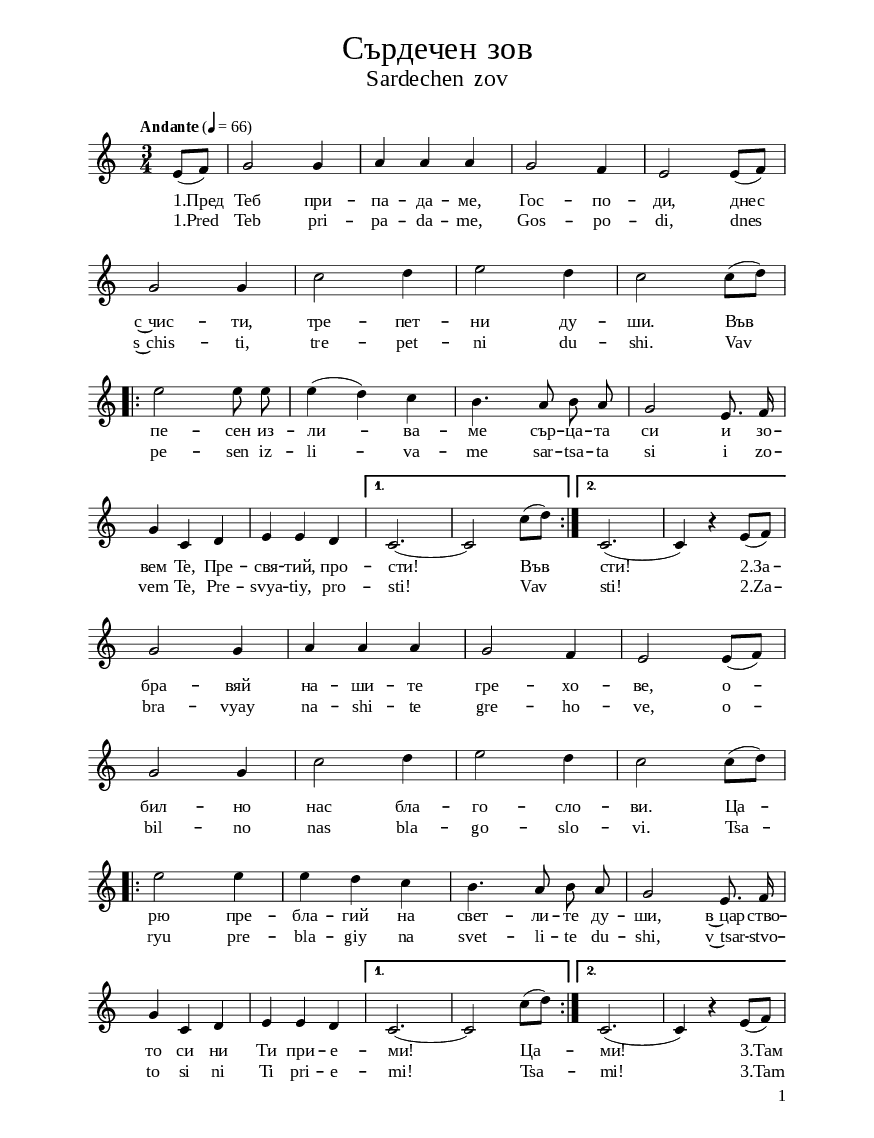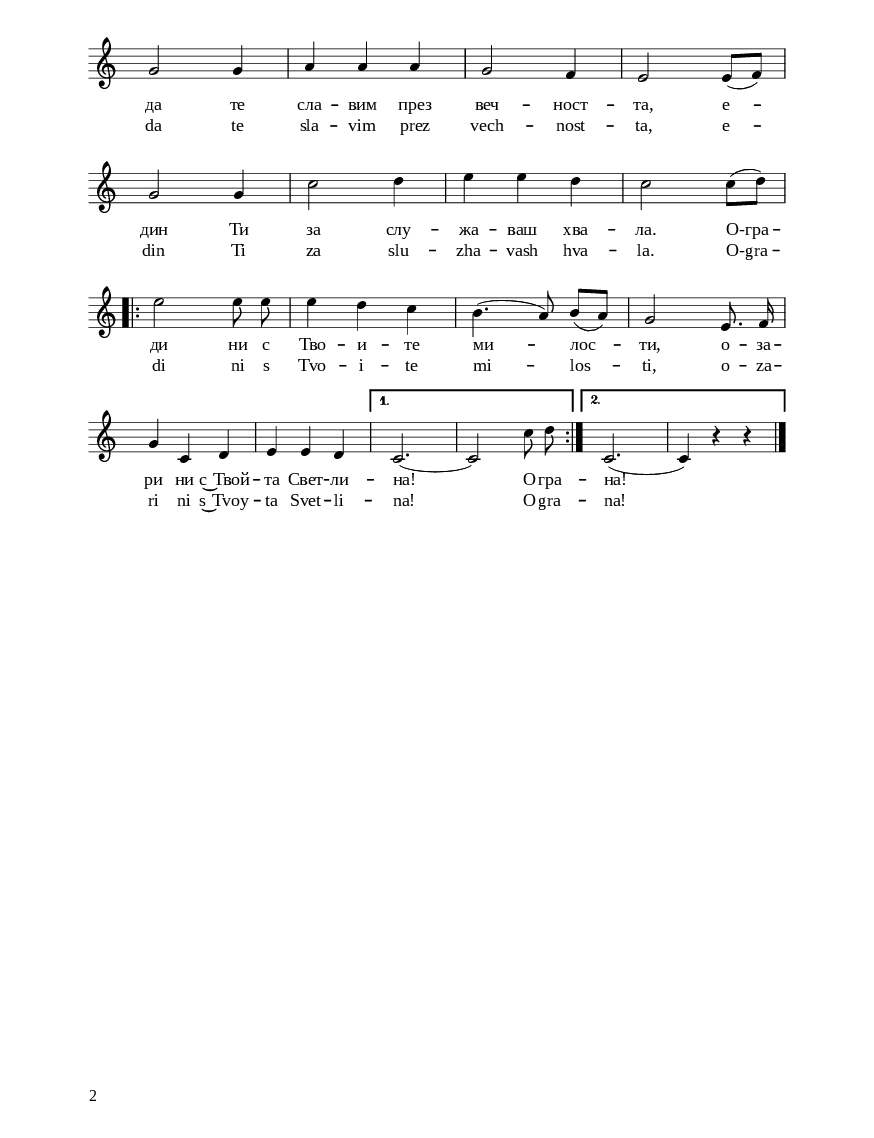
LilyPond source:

\version "2.20.0"

\paper {
  #(set-paper-size "a5")
}

\bookpart {
  \paper {
    print-all-headers = ##t
    print-page-number = ##t
    print-first-page-number = ##t

    % put page numbers on the bottom
    oddHeaderMarkup = \markup ""
    evenHeaderMarkup = \markup ""
    oddFooterMarkup = \markup
    \fill-line {
      ""
      \on-the-fly #print-page-number-check-first \fromproperty #'page:page-number-string
    }
    evenFooterMarkup = \markup
    \fill-line {
      \on-the-fly #print-page-number-check-first \fromproperty #'page:page-number-string
      ""
    }

    left-margin = 1.5\cm
    right-margin = 1.5\cm
    top-margin = 1.6\cm
    bottom-margin = 1.2\cm
    ragged-bottom = ##t % do not spread the staves to fill the whole vertical space

    % change lyrics and titles font (affects notes also)
    fonts =
    #(make-pango-font-tree
      "Times New Roman"
      "DejaVu Sans"
      "DejaVu Sans Mono"
      (/ (* staff-height pt) 3.6))

    % change distance between staves
    system-system-spacing =
    #'((basic-distance . 12)
       (minimum-distance . 6)
       (padding . 1)
       (stretchability . 12))
  }

  \header {
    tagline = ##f
  }

  \score{
    \layout {
      indent = 0.0\cm % remove first line indentation
      %ragged-last = ##t % do not spread last line to fill the whole space
      \context {
        \Score
        \omit BarNumber %remove bar numbers
      } % context

      \context {
        % change staff size
        \Staff
        fontSize = #+0 % affects notes size only
        \override StaffSymbol #'staff-space = #(magstep -3)
        \override StaffSymbol #'thickness = #0.5
        \override BarLine #'hair-thickness = #1
        %\override StaffSymbol #'ledger-line-thickness = #'(0 . 0)
      }

      \context {
        % adjust space between staff and lyrics and between the two lyric lines
        \Lyrics
        \override VerticalAxisGroup.nonstaff-relatedstaff-spacing = #'((basic-distance . 4.5))
        \override VerticalAxisGroup.nonstaff-nonstaff-spacing = #'((minimum-distance . 2))
      }
    } % layout

    \new Voice \absolute{
      \clef treble
      \key c \major
      \time 3/4
      \tempo \markup {
        % make tempo note smaller
        \concat {
          "Andante" \normal-text { " (" }
          \teeny \general-align #Y #DOWN \note #"4" #0.8
          \normal-text { " = 66)" }
        }
      }
      \autoBeamOff
      \partial 4
      e'8 ([f'8]) |  g'2 g'4 |  a'4 a' a' | g'2 f'4 | e'2 e'8 ([ f' ]) | \break

      g'2 g'4 | c''2 d''4 | e''2 d''4 | c''2 c''8 ( [d''8]) | \break

      \repeat volta 2 {
        e''2 e''8 e'' | e''4 ( d'' ) c'' | b'4. a'8  b' a' | g'2 e'8. f'16 | \break
        g'4 c' d' | e' e' d' |
      }
      \alternative {
        { c'2. ~| c'2  c''8 ( [ d'' ] ) |  }
        { c'2. ( | c'4 ) r4 e'8 ([f'8 ])| \break }
      }

      g'2 g'4 |  a'4 a' a' | g'2 f'4 | e'2 e'8 ([ f' ]) | \break

      g'2 g'4 | c''2 d''4 | e''2 d''4 | c''2 c''8 ( [d''8]) | \break

      \repeat volta 2 {
        e''2 e''4 | e''4 d'' c'' | b'4. a'8  b' a' | g'2 e'8. f'16 | \break
        g'4 c' d' | e' e' d' |
      }

      \alternative {
        { c'2. ~| c'2  c''8 ( [ d'' ] ) |  }
        { c'2. ( | c'4 ) r4 e'8 ([f'8 ])| \break }
      }

      g'2 g'4 |  a'4 a' a' | g'2 f'4 | e'2 e'8 ([ f' ]) | \break

      g'2 g'4 | c''2 d''4 | e''4 e''4 d''4 | c''2 c''8 ([d''8]) | \break

      \repeat volta 2 {
        e''2 e''8 e'' | e''4  d'' c'' | b'4. (a'8)  b' ([a']) | g'2 e'8. f'16 | \break
        g'4 c' d' | e' e' d' |
      }
      \alternative {
        { c'2. ~| c'2  c''8   d''   |  }
        { c'2. ( | c'4 ) r4 r4 \bar "|."  | \break }
      }

    }

    \addlyrics {
      "1.Пред" Теб при -- па -- да -- ме, Гос -- по -- ди, днес
      с~чис -- ти, тре -- пет -- ни  ду -- ши. Във
      пе -- сен из -- ли --  ва -- ме  сър -- ца -- та си и зо --
      вем Те, Пре -- свя -- тий, про -- сти! Във сти!

      "2.За" -- бра -- вяй на -- ши -- те гре -- хо -- ве, о --
      бил -- но нас бла -- го -- сло -- ви. Ца --
      рю пре -- бла -- гий на свет -- ли -- те ду -- ши, в~цар -- ство --
      то си ни Ти при -- е -- ми! Ца -- ми!

      "3.Там" да те сла -- вим през веч -- ност -- та, е --
      дин Ти за слу -- жа -- ваш хва -- ла. О-гра --
      ди ни с Тво -- и -- те ми -- лос -- ти, о -- за --
      ри ни с~Твой -- та Свет -- ли -- на! О -- гра -- на!
    }
    \addlyrics {
      "1.Pred" Teb pri -- pa -- da -- me, Gos -- po -- di, dnes
      s~chis -- ti, tre -- pet -- ni  du -- shi. Vav
      pe -- sen iz -- li --  va -- me  sar -- tsa -- ta si i zo --
      vem Te, Pre -- svya -- tiy, pro -- sti! Vav sti!

      "2.Za" -- bra -- vyay na -- shi -- te gre -- ho -- ve, o --
      bil -- no nas bla -- go -- slo -- vi. Tsa --
      ryu pre -- bla -- giy na svet -- li -- te du -- shi, v~tsar -- stvo --
      to si ni Ti pri -- e -- mi! Tsa -- mi!

      "3.Tam" da te sla -- vim prez vech -- nost -- ta, e --
      din Ti za slu -- zha -- vash hva -- la. O-gra --
      di ni s Tvo -- i -- te mi -- los -- ti, o -- za --
      ri ni s~Tvoy -- ta Svet -- li -- na! O -- gra -- na!
    }



    \header {
      title = \markup \column \normal-text \fontsize #2.5 {
        \center-align
        \line { Сърдечен зов }
        \vspace #-0.6
        \center-align
        \line \fontsize #-3 { Sardechen zov }
        \vspace #-0.8
        \center-align
        \line \fontsize #-3 { " " }
      }
    }

    \midi{}

  } % score



  % include foreign translation(s) of the song
  %\include "lyrics_de/lyrics_de_file_name.ly"

} % bookpart
